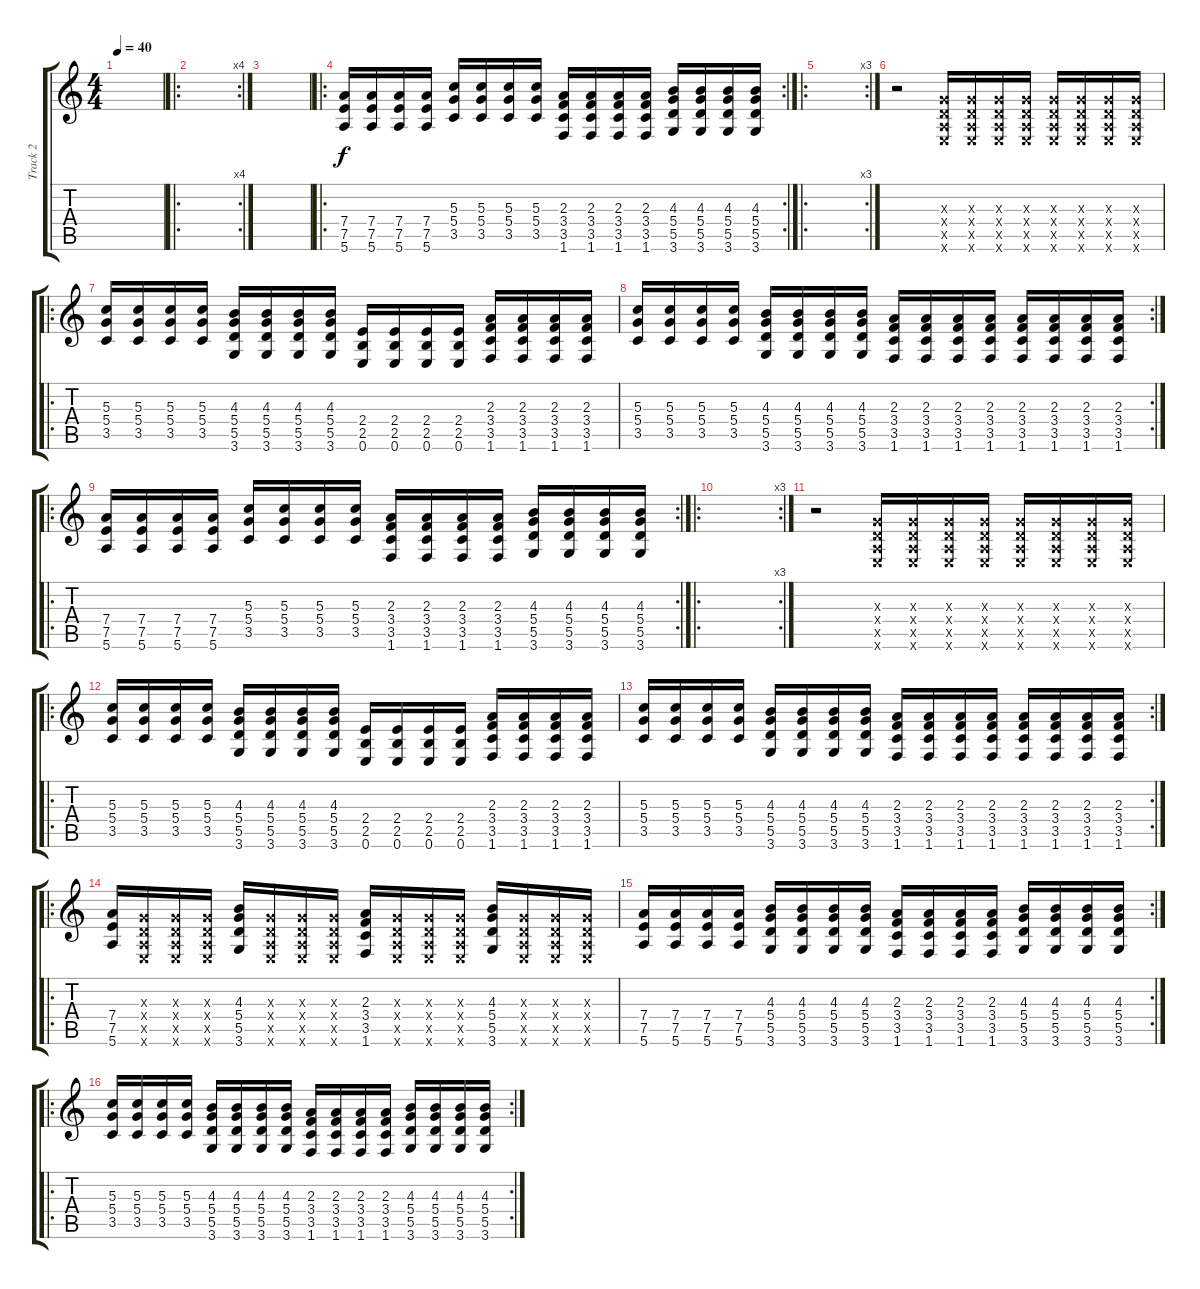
\track ("Track 2" "Track 2") {instrument overdrivenguitar}
\staff {score tabs}
\tuning (E4 B3 G3 D3 A2 E2) {hide}
\ts (4 4)
\tempo 40
\clef g2
\ks c
|
\ro
\rc 4
|
|
\ro
\rc 2
(7.4 7.5 5.6).16 (7.4 7.5 5.6).16 (7.4 7.5 5.6).16 (7.4 7.5 5.6).16 (5.3 5.4 3.5).16 (5.3 5.4 3.5).16 (5.3 5.4 3.5).16 (5.3 5.4 3.5).16 (2.3 3.4 3.5 1.6).16 (2.3 3.4 3.5 1.6).16 (2.3 3.4 3.5 1.6).16 (2.3 3.4 3.5 1.6).16 (4.3 5.4 5.5 3.6).16 (4.3 5.4 5.5 3.6).16 (4.3 5.4 5.5 3.6).16 (4.3 5.4 5.5 3.6).16 |
\ro
\rc 3
|
r.2 (0.3{x} 0.4{x} 0.5{x} 0.6{x}).16 (0.3{x} 0.4{x} 0.5{x} 0.6{x}).16 (0.3{x} 0.4{x} 0.5{x} 0.6{x}).16 (0.3{x} 0.4{x} 0.5{x} 0.6{x}).16 (0.3{x} 0.4{x} 0.5{x} 0.6{x}).16 (0.3{x} 0.4{x} 0.5{x} 0.6{x}).16 (0.3{x} 0.4{x} 0.5{x} 0.6{x}).16 (0.3{x} 0.4{x} 0.5{x} 0.6{x}).16 |
\ro
(5.3 5.4 3.5).16 (5.3 5.4 3.5).16 (5.3 5.4 3.5).16 (5.3 5.4 3.5).16 (4.3 5.4 5.5 3.6).16 (4.3 5.4 5.5 3.6).16 (4.3 5.4 5.5 3.6).16 (4.3 5.4 5.5 3.6).16 (2.4 2.5 0.6).16 (2.4 2.5 0.6).16 (2.4 2.5 0.6).16 (2.4 2.5 0.6).16 (2.3 3.4 3.5 1.6).16 (2.3 3.4 3.5 1.6).16 (2.3 3.4 3.5 1.6).16 (2.3 3.4 3.5 1.6).16 |
\rc 2
(5.3 5.4 3.5).16 (5.3 5.4 3.5).16 (5.3 5.4 3.5).16 (5.3 5.4 3.5).16 (4.3 5.4 5.5 3.6).16 (4.3 5.4 5.5 3.6).16 (4.3 5.4 5.5 3.6).16 (4.3 5.4 5.5 3.6).16 (2.3 3.4 3.5 1.6).16 (2.3 3.4 3.5 1.6).16 (2.3 3.4 3.5 1.6).16 (2.3 3.4 3.5 1.6).16 (2.3 3.4 3.5 1.6).16 (2.3 3.4 3.5 1.6).16 (2.3 3.4 3.5 1.6).16 (2.3 3.4 3.5 1.6).16 |
\ro
\rc 2
(7.4 7.5 5.6).16 (7.4 7.5 5.6).16 (7.4 7.5 5.6).16 (7.4 7.5 5.6).16 (5.3 5.4 3.5).16 (5.3 5.4 3.5).16 (5.3 5.4 3.5).16 (5.3 5.4 3.5).16 (2.3 3.4 3.5 1.6).16 (2.3 3.4 3.5 1.6).16 (2.3 3.4 3.5 1.6).16 (2.3 3.4 3.5 1.6).16 (4.3 5.4 5.5 3.6).16 (4.3 5.4 5.5 3.6).16 (4.3 5.4 5.5 3.6).16 (4.3 5.4 5.5 3.6).16 |
\ro
\rc 3
|
r.2 (0.3{x} 0.4{x} 0.5{x} 0.6{x}).16 (0.3{x} 0.4{x} 0.5{x} 0.6{x}).16 (0.3{x} 0.4{x} 0.5{x} 0.6{x}).16 (0.3{x} 0.4{x} 0.5{x} 0.6{x}).16 (0.3{x} 0.4{x} 0.5{x} 0.6{x}).16 (0.3{x} 0.4{x} 0.5{x} 0.6{x}).16 (0.3{x} 0.4{x} 0.5{x} 0.6{x}).16 (0.3{x} 0.4{x} 0.5{x} 0.6{x}).16 |
\ro
(5.3 5.4 3.5).16 (5.3 5.4 3.5).16 (5.3 5.4 3.5).16 (5.3 5.4 3.5).16 (4.3 5.4 5.5 3.6).16 (4.3 5.4 5.5 3.6).16 (4.3 5.4 5.5 3.6).16 (4.3 5.4 5.5 3.6).16 (2.4 2.5 0.6).16 (2.4 2.5 0.6).16 (2.4 2.5 0.6).16 (2.4 2.5 0.6).16 (2.3 3.4 3.5 1.6).16 (2.3 3.4 3.5 1.6).16 (2.3 3.4 3.5 1.6).16 (2.3 3.4 3.5 1.6).16 |
\rc 2
(5.3 5.4 3.5).16 (5.3 5.4 3.5).16 (5.3 5.4 3.5).16 (5.3 5.4 3.5).16 (4.3 5.4 5.5 3.6).16 (4.3 5.4 5.5 3.6).16 (4.3 5.4 5.5 3.6).16 (4.3 5.4 5.5 3.6).16 (2.3 3.4 3.5 1.6).16 (2.3 3.4 3.5 1.6).16 (2.3 3.4 3.5 1.6).16 (2.3 3.4 3.5 1.6).16 (2.3 3.4 3.5 1.6).16 (2.3 3.4 3.5 1.6).16 (2.3 3.4 3.5 1.6).16 (2.3 3.4 3.5 1.6).16 |
\ro
(7.4 7.5 5.6).16 (0.3{x} 0.4{x} 0.5{x} 0.6{x}).16 (0.3{x} 0.4{x} 0.5{x} 0.6{x}).16 (0.3{x} 0.4{x} 0.5{x} 0.6{x}).16 (4.3 5.4 5.5 3.6).16 (0.3{x} 0.4{x} 0.5{x} 0.6{x}).16 (0.3{x} 0.4{x} 0.5{x} 0.6{x}).16 (0.3{x} 0.4{x} 0.5{x} 0.6{x}).16 (2.3 3.4 3.5 1.6).16 (0.3{x} 0.4{x} 0.5{x} 0.6{x}).16 (0.3{x} 0.4{x} 0.5{x} 0.6{x}).16 (0.3{x} 0.4{x} 0.5{x} 0.6{x}).16 (4.3 5.4 5.5 3.6).16 (0.3{x} 0.4{x} 0.5{x} 0.6{x}).16 (0.3{x} 0.4{x} 0.5{x} 0.6{x}).16 (0.3{x} 0.4{x} 0.5{x} 0.6{x}).16 |
\rc 2
(7.4 7.5 5.6).16 (7.4 7.5 5.6).16 (7.4 7.5 5.6).16 (7.4 7.5 5.6).16 (4.3 5.4 5.5 3.6).16 (4.3 5.4 5.5 3.6).16 (4.3 5.4 5.5 3.6).16 (4.3 5.4 5.5 3.6).16 (2.3 3.4 3.5 1.6).16 (2.3 3.4 3.5 1.6).16 (2.3 3.4 3.5 1.6).16 (2.3 3.4 3.5 1.6).16 (4.3 5.4 5.5 3.6).16 (4.3 5.4 5.5 3.6).16 (4.3 5.4 5.5 3.6).16 (4.3 5.4 5.5 3.6).16 |
\ro
\rc 2
(5.3 5.4 3.5).16 (5.3 5.4 3.5).16 (5.3 5.4 3.5).16 (5.3 5.4 3.5).16 (4.3 5.4 5.5 3.6).16 (4.3 5.4 5.5 3.6).16 (4.3 5.4 5.5 3.6).16 (4.3 5.4 5.5 3.6).16 (2.3 3.4 3.5 1.6).16 (2.3 3.4 3.5 1.6).16 (2.3 3.4 3.5 1.6).16 (2.3 3.4 3.5 1.6).16 (4.3 5.4 5.5 3.6).16 (4.3 5.4 5.5 3.6).16 (4.3 5.4 5.5 3.6).16 (4.3 5.4 5.5 3.6).16
